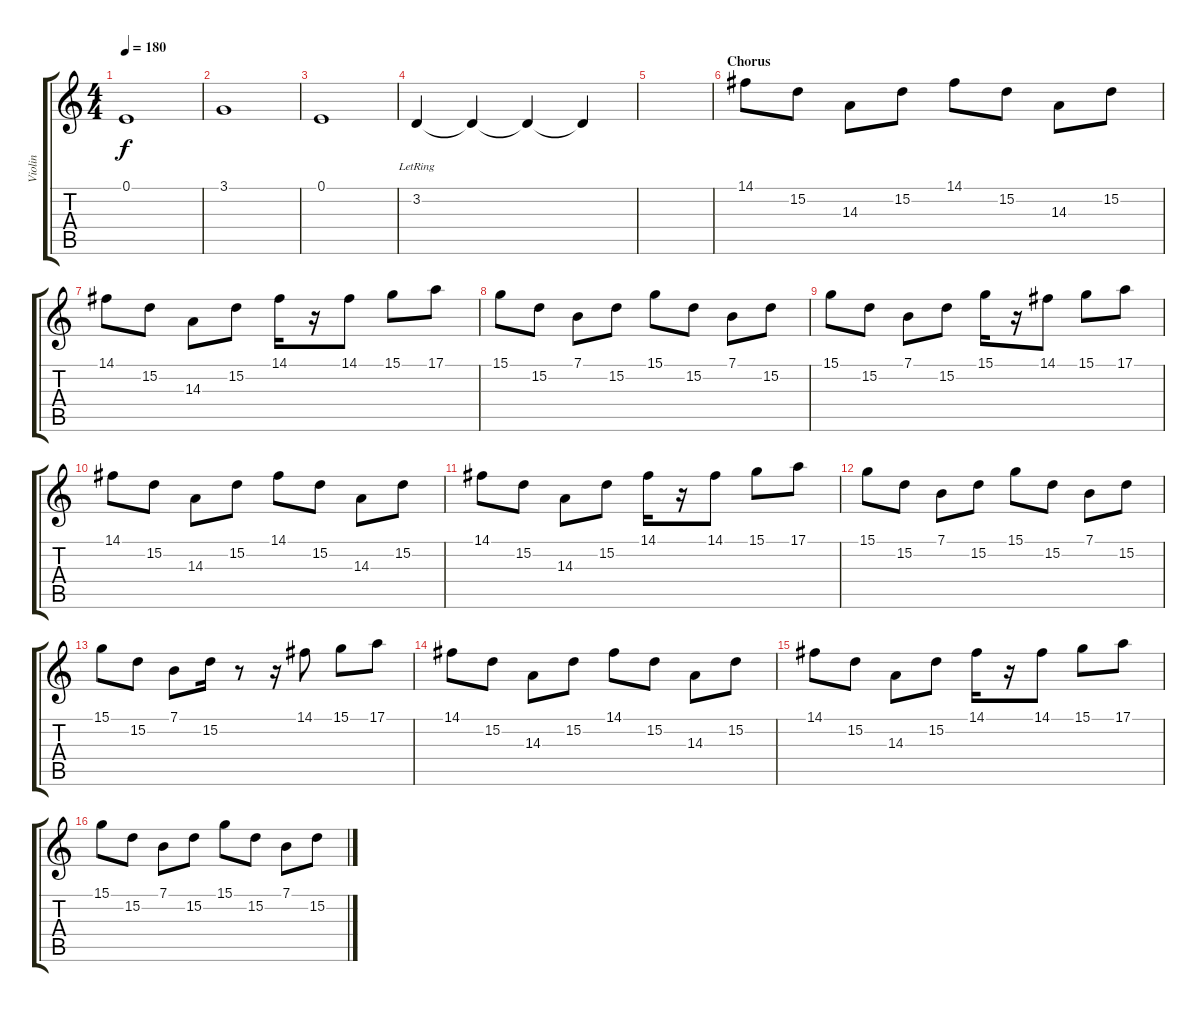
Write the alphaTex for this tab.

\track ("Violin" "Violin") {instrument violin}
\staff {score tabs}
\tuning (E4 B3 G3 D3 A2 E2) {hide}
\ts (4 4)
\tempo 180
\clef g2
\ks c
0.1.1{dy f} |
3.1.1 |
0.1.1 |
3.2{lr}.4 3.2{t}.4 3.2{t}.4 3.2{t}.4 |
|
\section ("" "Chorus")
14.1.8{volume 16 instrument violin} 15.2.8 14.3.8 15.2.8 14.1.8 15.2.8 14.3.8 15.2.8 |
14.1.8 15.2.8 14.3.8 15.2.8 14.1.16 r.16 14.1.8 15.1.8 17.1.8 |
15.1.8 15.2.8 7.1.8 15.2.8 15.1.8 15.2.8 7.1.8 15.2.8 |
15.1.8 15.2.8 7.1.8 15.2.8 15.1.16 r.16 14.1.8 15.1.8 17.1.8 |
14.1.8 15.2.8 14.3.8 15.2.8 14.1.8 15.2.8 14.3.8 15.2.8 |
14.1.8 15.2.8 14.3.8 15.2.8 14.1.16 r.16 14.1.8 15.1.8 17.1.8 |
15.1.8 15.2.8 7.1.8 15.2.8 15.1.8 15.2.8 7.1.8 15.2.8 |
15.1.8 15.2.8 7.1.8 15.2.16 r.8 r.16 14.1.8 15.1.8 17.1.8 |
14.1.8 15.2.8 14.3.8 15.2.8 14.1.8 15.2.8 14.3.8 15.2.8 |
14.1.8 15.2.8 14.3.8 15.2.8 14.1.16 r.16 14.1.8 15.1.8 17.1.8 |
15.1.8 15.2.8 7.1.8 15.2.8 15.1.8 15.2.8 7.1.8 15.2.8
